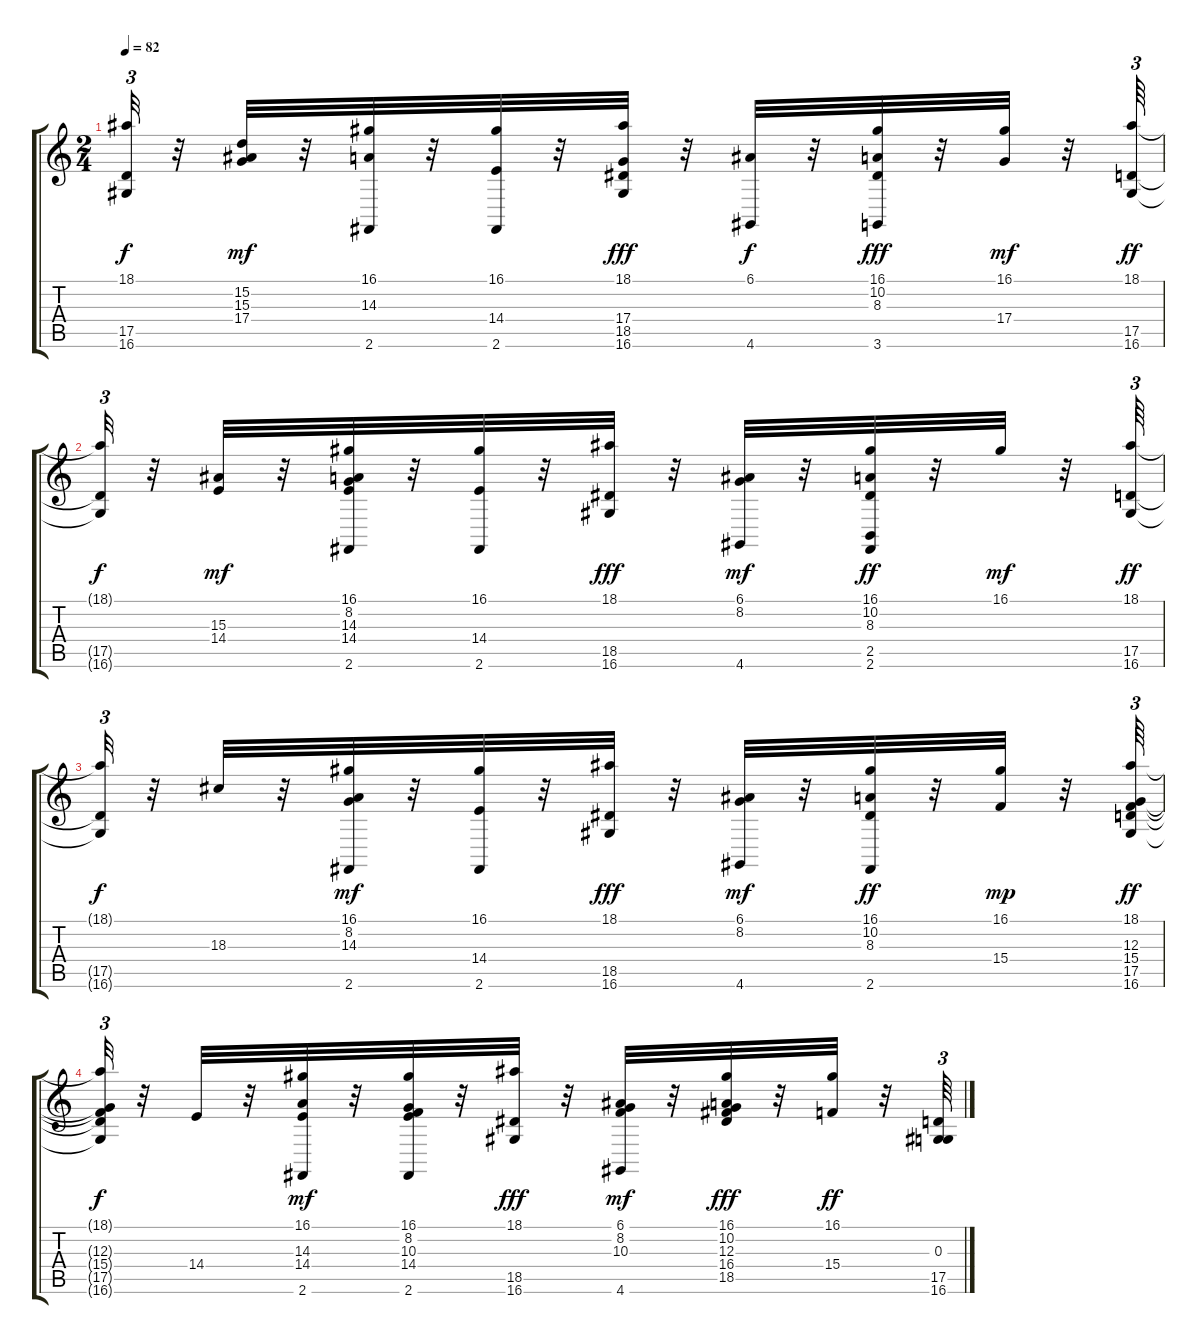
\track "" {instrument acousticgrandpiano}
\staff {score tabs}
\tuning (E4 B3 G3 D3 A2 E2) {hide}
\ts (2 4)
\tempo 82
\clef g2
\ks c
(18.1{t} 17.5{t} 16.6{t}).32{tu (3 2) dy f} r.32 (15.2 15.3 17.4).32{dy mf} r.32 (16.1 14.3 2.6).32 r.32 (16.1 14.4 2.6).32 r.32 (18.1 17.4 18.5 16.6).32{dy fff} r.32 (6.1 4.6).32{dy f} r.32 (16.1 10.2 8.3 3.6).32{dy fff} r.32 (16.1 17.4).32{dy mf} r.32 (18.1 17.5 16.6).64{tu (3 2) dy ff} |
(18.1{t} 17.5{t} 16.6{t}).32{tu (3 2) dy f} r.32 (15.3 14.4).32{dy mf} r.32 (16.1 8.2 14.3 14.4 2.6).32 r.32 (16.1 14.4 2.6).32 r.32 (18.1 18.5 16.6).32{dy fff} r.32 (6.1 8.2 4.6).32{dy mf} r.32 (16.1 10.2 8.3 2.5 2.6).32{dy ff} r.32 16.1.32{dy mf} r.32 (18.1 17.5 16.6).64{tu (3 2) dy ff} |
(18.1{t} 17.5{t} 16.6{t}).32{tu (3 2) dy f} r.32 18.3.32 r.32 (16.1 8.2 14.3 2.6).32{dy mf} r.32 (16.1 14.4 2.6).32 r.32 (18.1 18.5 16.6).32{dy fff} r.32 (6.1 8.2 4.6).32{dy mf} r.32 (16.1 10.2 8.3 2.6).32{dy ff} r.32 (16.1 15.4).32{dy mp} r.32 (18.1 12.3 15.4 17.5 16.6).64{tu (3 2) dy ff} |
(18.1{t} 12.3{t} 15.4{t} 17.5{t} 16.6{t}).32{tu (3 2) dy f} r.32 14.4.32 r.32 (16.1 14.3 14.4 2.6).32{dy mf} r.32 (16.1 8.2 10.3 14.4 2.6).32 r.32 (18.1 18.5 16.6).32{dy fff} r.32 (6.1 8.2 10.3 4.6).32{dy mf} r.32 (16.1 10.2 12.3 16.4 18.5).32{dy fff} r.32 (16.1 15.4).32{dy ff} r.32 (0.3 17.5 16.6).64{tu (3 2)}
